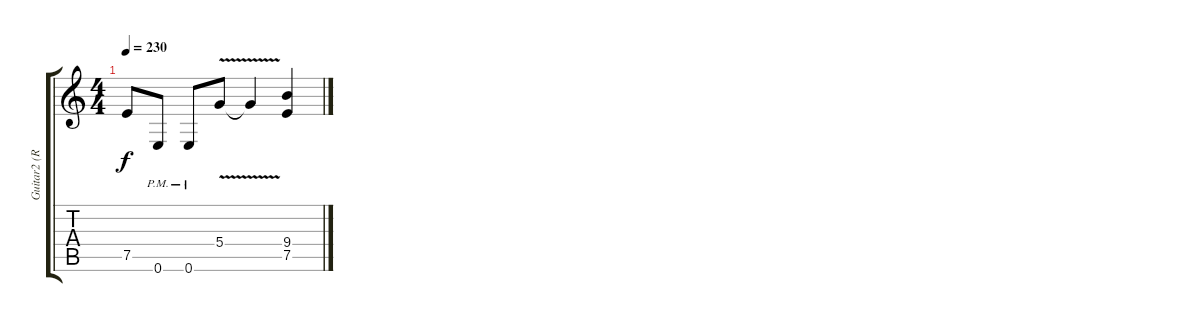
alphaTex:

\track ("Guitar2 (Rhythm)" "Guitar2 (R") {instrument distortionguitar}
\staff {score tabs}
\tuning (E4 B3 G3 D3 A2 E2) {hide}
\ts (4 4)
\tempo 230
\clef g2
\ks c
7.5.8{dy f} 0.6{pm}.8 0.6{pm}.8 5.4{v}.8 5.4{t}.4 (9.4 7.5).4
